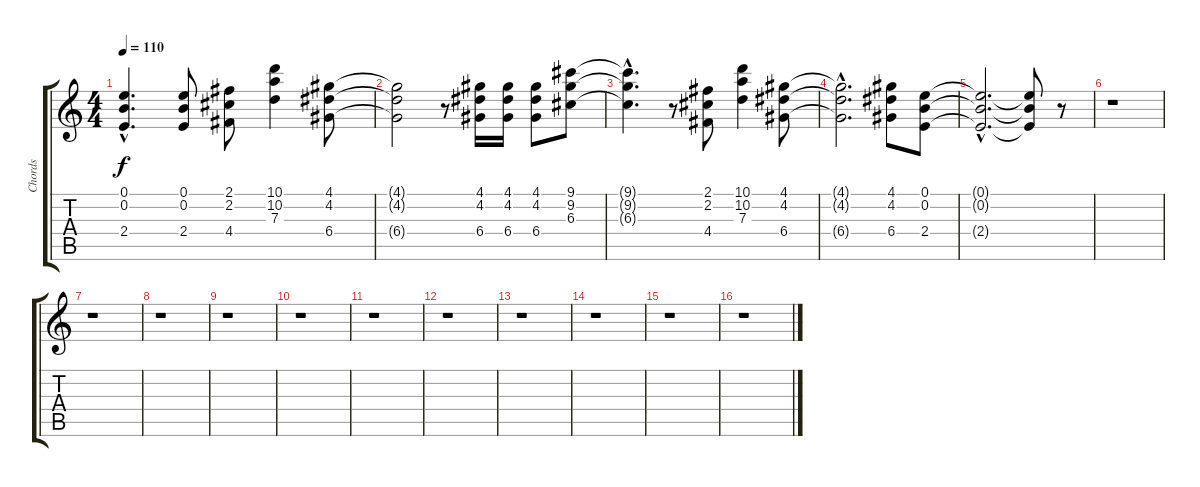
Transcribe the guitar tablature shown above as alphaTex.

\track ("Chords" "Chords") {instrument overdrivenguitar}
\staff {score tabs}
\tuning (E4 B3 G3 D3 A2 E2) {hide}
\ts (4 4)
\tempo 110
\clef g2
\ks c
(0.1{hac t} 0.2{hac t} 2.4{hac t}).4{d dy f} (0.1 0.2 2.4).8 (2.1 2.2 4.4).8 (10.1 10.2 7.3).4 (4.1 4.2 6.4).8 |
(4.1{t} 4.2{t} 6.4{t}).2 r.8 (4.1 4.2 6.4).16 (4.1 4.2 6.4).16 (4.1 4.2 6.4).8 (9.1 9.2 6.3).8 |
(9.1{hac t} 9.2{hac t} 6.3{hac t}).4{d} r.8 (2.1 2.2 4.4).8 (10.1 10.2 7.3).4 (4.1 4.2 6.4).8 |
(4.1{hac t} 4.2{hac t} 6.4{hac t}).2{d} (4.1 4.2 6.4).8 (0.1 0.2 2.4).8 |
(0.1{hac t} 0.2{hac t} 2.4{hac t}).2{d} (0.1{t} 0.2{t} 2.4{t}).8 r.8 |
r.1 |
r.1 |
r.1 |
r.1 |
r.1 |
r.1 |
r.1 |
r.1 |
r.1 |
r.1 |
r.1
